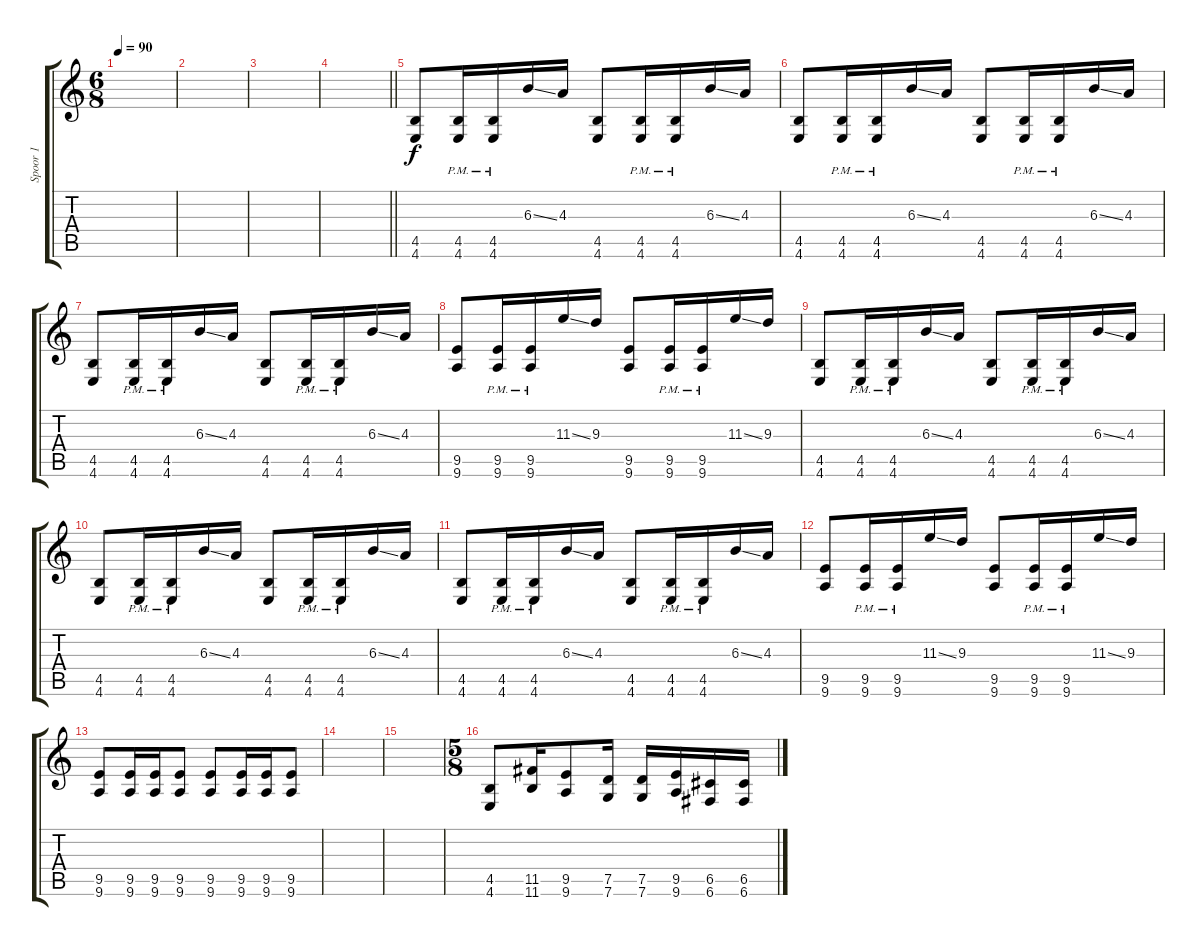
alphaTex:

\track ("Spoor 1" "Spoor 1") {instrument overdrivenguitar}
\staff {score tabs}
\tuning (D4 A3 F3 C3 G2 C2) {hide}
\ts (6 8)
\tempo 90
\clef g2
\ks c
|
|
|
\barLineRight lightlight
|
(4.5 4.6).8{instrument distortionguitar} (4.5{pm} 4.6).16 (4.5{pm} 4.6).16 6.3{ss}.16 4.3.16 (4.5 4.6).8 (4.5{pm} 4.6).16 (4.5{pm} 4.6).16 6.3{ss}.16 4.3.16 |
(4.5 4.6).8 (4.5{pm} 4.6).16 (4.5{pm} 4.6).16 6.3{ss}.16 4.3.16 (4.5 4.6).8 (4.5{pm} 4.6).16 (4.5{pm} 4.6).16 6.3{ss}.16 4.3.16 |
(4.5 4.6).8 (4.5{pm} 4.6).16 (4.5{pm} 4.6).16 6.3{ss}.16 4.3.16 (4.5 4.6).8 (4.5{pm} 4.6).16 (4.5{pm} 4.6).16 6.3{ss}.16 4.3.16 |
(9.5 9.6).8 (9.5{pm} 9.6).16 (9.5{pm} 9.6).16 11.3{ss}.16 9.3.16 (9.5 9.6).8 (9.5{pm} 9.6).16 (9.5{pm} 9.6).16 11.3{ss}.16 9.3.16 |
(4.5 4.6).8 (4.5{pm} 4.6).16 (4.5{pm} 4.6).16 6.3{ss}.16 4.3.16 (4.5 4.6).8 (4.5{pm} 4.6).16 (4.5{pm} 4.6).16 6.3{ss}.16 4.3.16 |
(4.5 4.6).8 (4.5{pm} 4.6).16 (4.5{pm} 4.6).16 6.3{ss}.16 4.3.16 (4.5 4.6).8 (4.5{pm} 4.6).16 (4.5{pm} 4.6).16 6.3{ss}.16 4.3.16 |
(4.5 4.6).8 (4.5{pm} 4.6).16 (4.5{pm} 4.6).16 6.3{ss}.16 4.3.16 (4.5 4.6).8 (4.5{pm} 4.6).16 (4.5{pm} 4.6).16 6.3{ss}.16 4.3.16 |
(9.5 9.6).8 (9.5{pm} 9.6).16 (9.5{pm} 9.6).16 11.3{ss}.16 9.3.16 (9.5 9.6).8 (9.5{pm} 9.6).16 (9.5{pm} 9.6).16 11.3{ss}.16 9.3.16 |
(9.5 9.6).8 (9.5 9.6).16 (9.5 9.6).16 (9.5 9.6).8 (9.5 9.6).8 (9.5 9.6).16 (9.5 9.6).16 (9.5 9.6).8 |
|
|
\ts (5 8)
(4.5 4.6).8 (11.5 11.6).16 (9.5 9.6).8 (7.5 7.6).16 (7.5 7.6).16 (9.5 9.6).16 (6.5 6.6).16 (6.5 6.6).16
